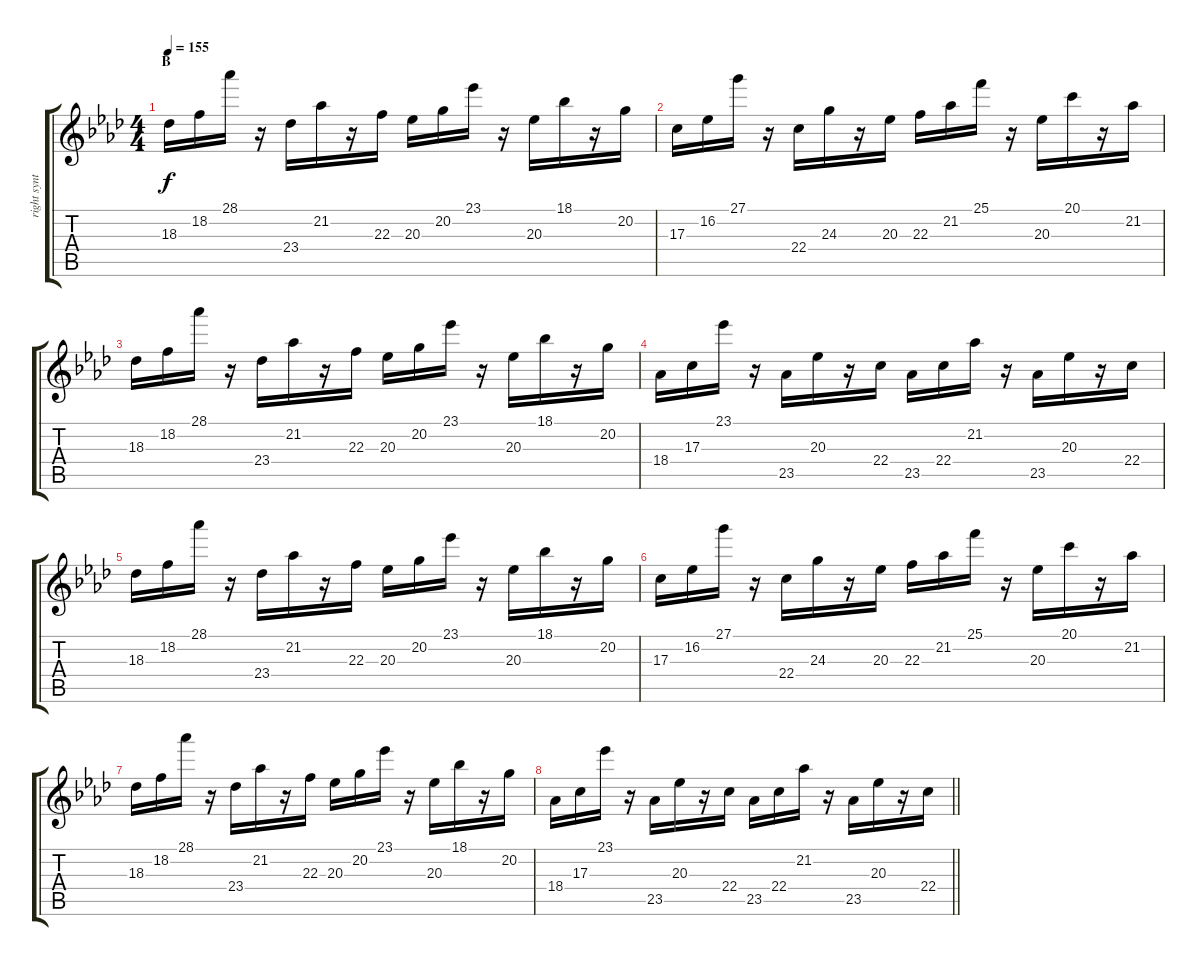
\track ("right synth2" "right synt") {instrument tremolostrings}
\staff {score tabs}
\tuning (E4 B3 G3 D3 A2 E2) {hide}
\ts (4 4)
\section ("" "B")
\tempo 155
\clef g2
\ks ab
18.3.16{dy f} 18.2.16 28.1.16 r.16 23.4.16 21.2.16 r.16 22.3.16 20.3.16 20.2.16 23.1.16 r.16 20.3.16 18.1.16 r.16 20.2.16 |
17.3.16 16.2.16 27.1.16 r.16 22.4.16 24.3.16 r.16 20.3.16 22.3.16 21.2.16 25.1.16 r.16 20.3.16 20.1.16 r.16 21.2.16 |
18.3.16 18.2.16 28.1.16 r.16 23.4.16 21.2.16 r.16 22.3.16 20.3.16 20.2.16 23.1.16 r.16 20.3.16 18.1.16 r.16 20.2.16 |
18.4.16 17.3.16 23.1.16 r.16 23.5.16 20.3.16 r.16 22.4.16 23.5.16 22.4.16 21.2.16 r.16 23.5.16 20.3.16 r.16 22.4.16 |
18.3.16 18.2.16 28.1.16 r.16 23.4.16 21.2.16 r.16 22.3.16 20.3.16 20.2.16 23.1.16 r.16 20.3.16 18.1.16 r.16 20.2.16 |
17.3.16 16.2.16 27.1.16 r.16 22.4.16 24.3.16 r.16 20.3.16 22.3.16 21.2.16 25.1.16 r.16 20.3.16 20.1.16 r.16 21.2.16 |
18.3.16 18.2.16 28.1.16 r.16 23.4.16 21.2.16 r.16 22.3.16 20.3.16 20.2.16 23.1.16 r.16 20.3.16 18.1.16 r.16 20.2.16 |
\barLineRight lightlight
18.4.16 17.3.16 23.1.16 r.16 23.5.16 20.3.16 r.16 22.4.16 23.5.16 22.4.16 21.2.16 r.16 23.5.16 20.3.16 r.16 22.4.16
